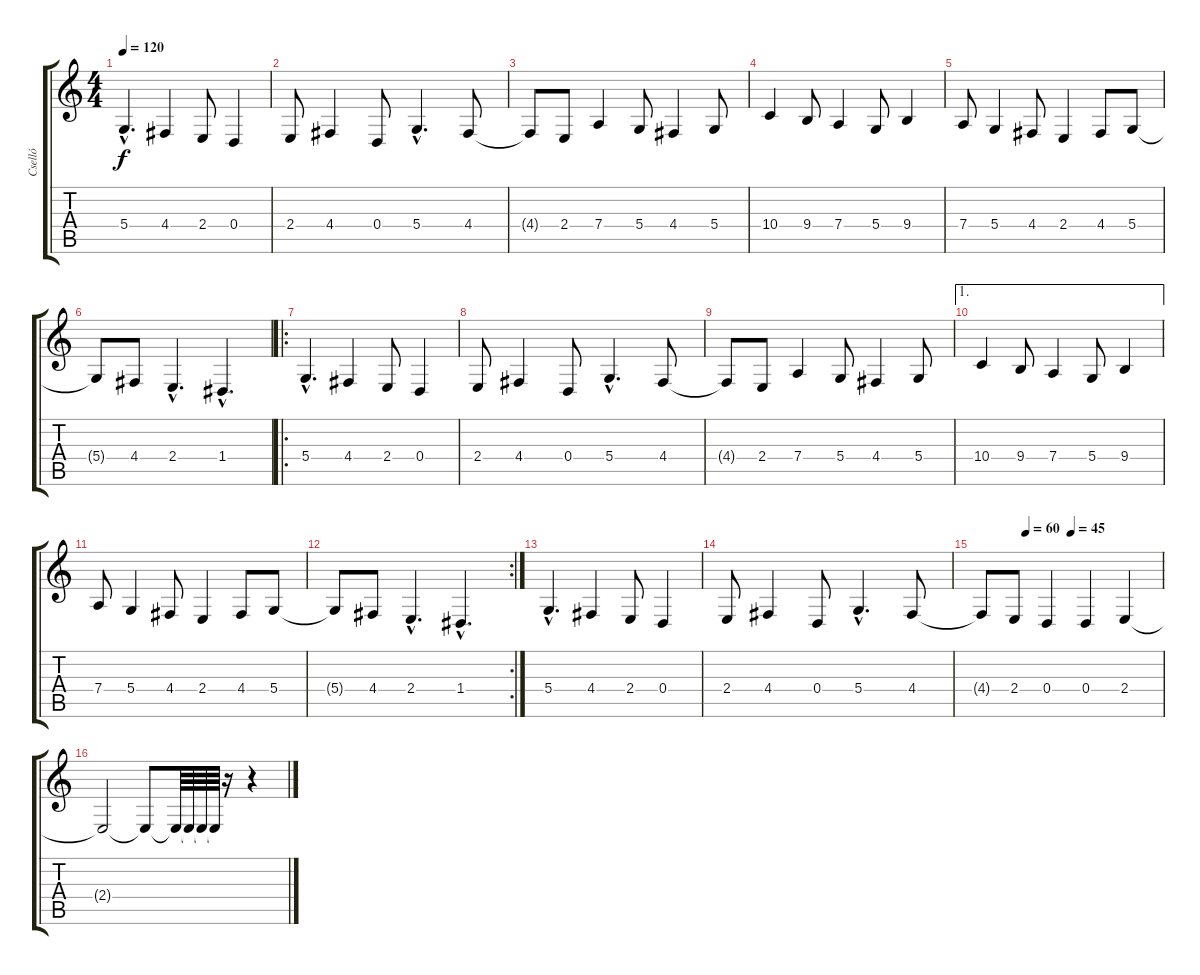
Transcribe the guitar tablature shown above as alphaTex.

\track ("Cselló" "Cselló") {instrument cello}
\staff {score tabs}
\tuning (E4 B3 G3 D3 A2 E2) {hide}
\ts (4 4)
\tempo 120
\clef g2
\ks c
5.4{hac}.4{d dy f} 4.4.4 2.4.8 0.4.4 |
2.4.8 4.4.4 0.4.8 5.4{hac}.4{d} 4.4.8 |
4.4{t}.8 2.4.8 7.4.4 5.4.8 4.4.4 5.4.8 |
10.4.4 9.4.8 7.4.4 5.4.8 9.4.4 |
7.4.8 5.4.4 4.4.8 2.4.4 4.4.8 5.4.8 |
5.4{t}.8 4.4.8 2.4{hac}.4{d} 1.4{hac}.4{d} |
\ro
5.4{hac}.4{d} 4.4.4 2.4.8 0.4.4 |
2.4.8 4.4.4 0.4.8 5.4{hac}.4{d} 4.4.8 |
4.4{t}.8 2.4.8 7.4.4 5.4.8 4.4.4 5.4.8 |
\ae 1
10.4.4 9.4.8 7.4.4 5.4.8 9.4.4 |
7.4.8 5.4.4 4.4.8 2.4.4 4.4.8 5.4.8 |
\rc 2
5.4{t}.8 4.4.8 2.4{hac}.4{d} 1.4{hac}.4{d} |
5.4{hac}.4{d} 4.4.4 2.4.8 0.4.4 |
2.4.8 4.4.4 0.4.8 5.4{hac}.4{d} 4.4.8 |
\tempo (60 0.25)
\tempo (45 0.5)
4.4{t}.8 2.4.8 0.4.4 0.4.4 2.4.4 |
2.4{t}.2 2.4{t}.8 2.4{t}.64 2.4{t}.64 2.4{t}.64 2.4{t}.64 r.16 r.4
